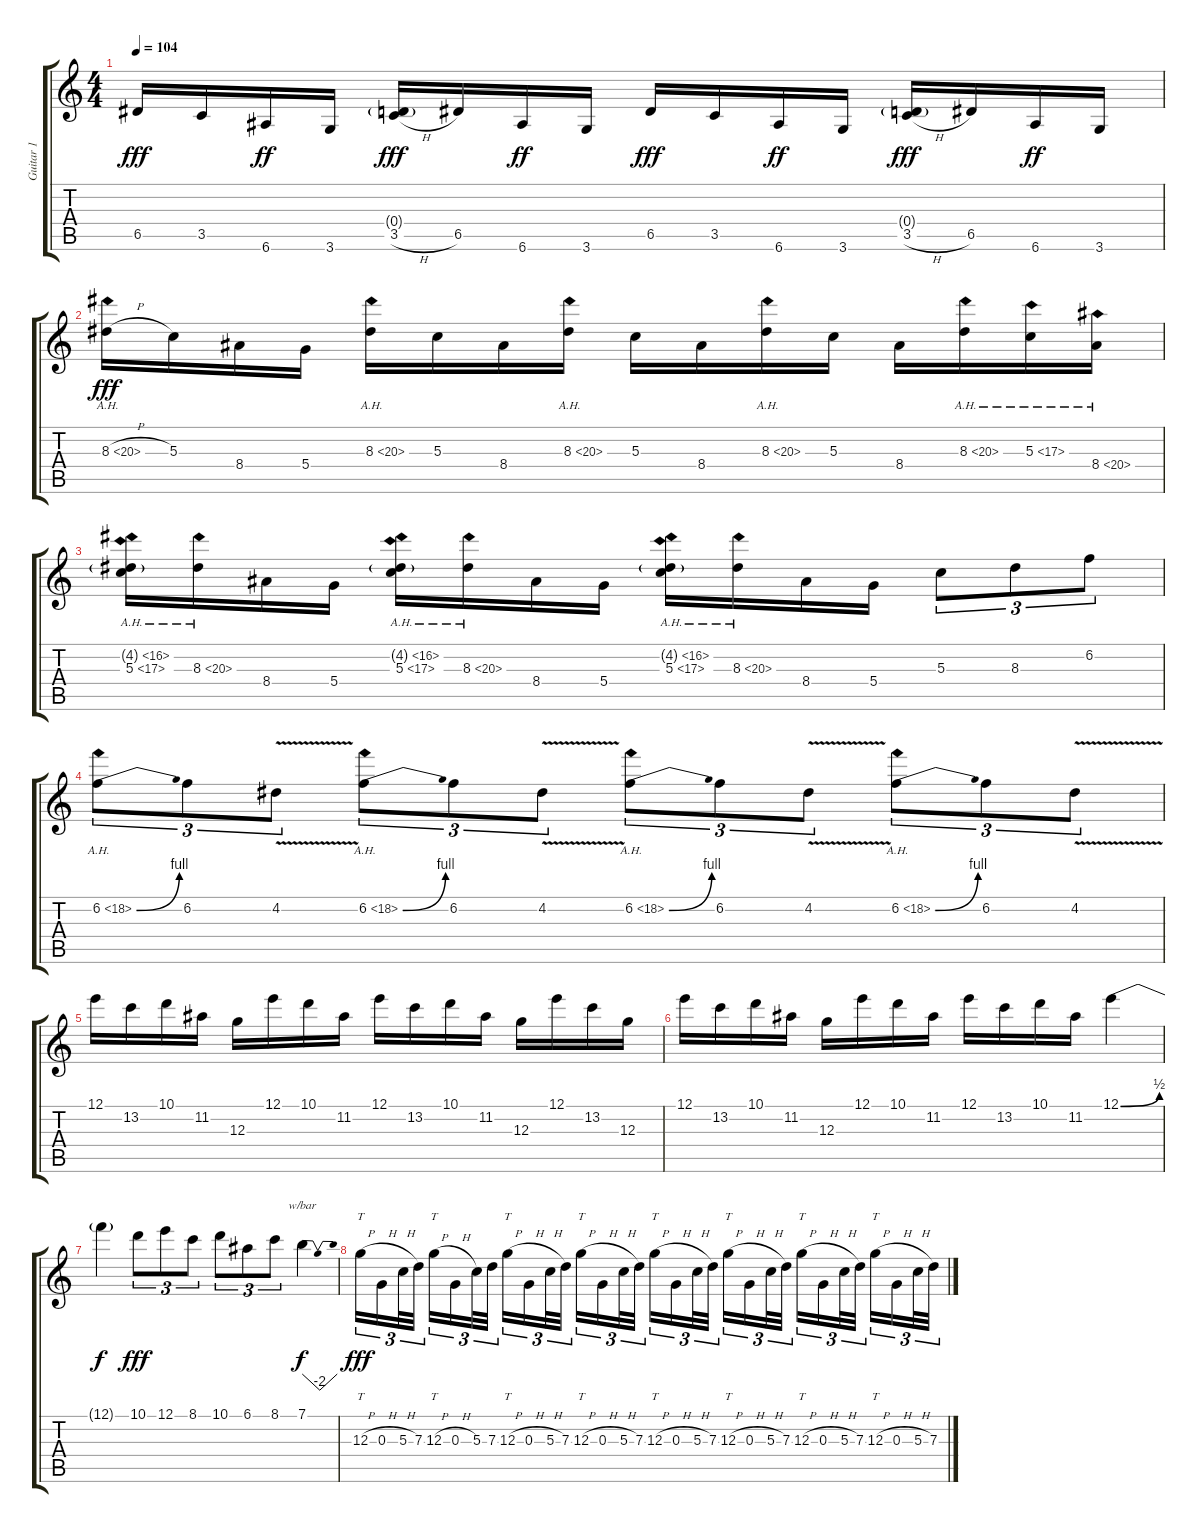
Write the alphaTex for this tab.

\track ("Guitar 1" "Guitar 1") {instrument distortionguitar}
\staff {score tabs}
\tuning (E4 B3 G3 D3 A2 E2) {hide}
\ts (4 4)
\tempo 104
\clef g2
\ks c
6.5.16{dy fff} 3.5.16 6.6.16{dy ff} 3.6.16 (0.4{g} 3.5{h}).16{dy fff} 6.5.16 6.6.16{dy ff} 3.6.16 6.5.16{dy fff} 3.5.16 6.6.16{dy ff} 3.6.16 (0.4{g} 3.5{h}).16{dy fff} 6.5.16 6.6.16{dy ff} 3.6.16 |
8.3{ah 12 h}.16{dy fff} 5.3.16 8.4.16 5.4.16 8.3{ah 12}.16 5.3.16 8.4.16 8.3{ah 12}.16 5.3.16 8.4.16 8.3{ah 12}.16 5.3.16 8.4.16 8.3{ah 12}.16 5.3{ah 12}.16 8.4{ah 12}.16 |
(4.2{ah 12 g} 5.3{ah 12}).16 8.3{ah 12}.16 8.4.16 5.4.16 (4.2{ah 12 g} 5.3{ah 12}).16 8.3{ah 12}.16 8.4.16 5.4.16 (4.2{ah 12 g} 5.3{ah 12}).16 8.3{ah 12}.16 8.4.16 5.4.16 5.3.8{tu (3 2)} 8.3.8{tu (3 2)} 6.2.8{tu (3 2)} |
6.2{be (bend 0 0 60 4) ah 12}.8{tu (3 2)} 6.2.8{tu (3 2)} 4.2{v}.8{tu (3 2)} 6.2{be (bend 0 0 60 4) ah 12}.8{tu (3 2)} 6.2.8{tu (3 2)} 4.2{v}.8{tu (3 2)} 6.2{be (bend 0 0 60 4) ah 12}.8{tu (3 2)} 6.2.8{tu (3 2)} 4.2{v}.8{tu (3 2)} 6.2{be (bend 0 0 60 4) ah 12}.8{tu (3 2)} 6.2.8{tu (3 2)} 4.2{v}.8{tu (3 2)} |
12.1.16 13.2.16 10.1.16 11.2.16 12.3.16 12.1.16 10.1.16 11.2.16 12.1.16 13.2.16 10.1.16 11.2.16 12.3.16 12.1.16 13.2.16 12.3.16 |
12.1.16 13.2.16 10.1.16 11.2.16 12.3.16 12.1.16 10.1.16 11.2.16 12.1.16 13.2.16 10.1.16 11.2.16 12.1{be (bend 0 0 60 2)}.4 |
12.1{t}.4{dy f} 10.1.8{tu (3 2) dy fff} 12.1.8{tu (3 2)} 8.1.8{tu (3 2)} 10.1.8{tu (3 2)} 6.1.8{tu (3 2)} 8.1.8{tu (3 2)} 7.1.4{tbe (dip default 0 0 30 -8 60 0) dy f} |
12.3{h}.16{tt tu (3 2) dy fff} 0.3{h}.16{tu (3 2)} 5.3{h}.32{tu (3 2)} 7.3.32{tu (3 2) beam splitsecondary} 12.3{h}.16{tt tu (3 2)} 0.3{h}.16{tu (3 2)} 5.3.32{tu (3 2)} 7.3.32{tu (3 2)} 12.3{h}.16{tt tu (3 2)} 0.3{h}.16{tu (3 2)} 5.3{h}.32{tu (3 2)} 7.3.32{tu (3 2) beam splitsecondary} 12.3{h}.16{tt tu (3 2)} 0.3{h}.16{tu (3 2)} 5.3{h}.32{tu (3 2)} 7.3.32{tu (3 2)} 12.3{h}.16{tt tu (3 2)} 0.3{h}.16{tu (3 2)} 5.3{h}.32{tu (3 2)} 7.3.32{tu (3 2) beam splitsecondary} 12.3{h}.16{tt tu (3 2)} 0.3{h}.16{tu (3 2)} 5.3{h}.32{tu (3 2)} 7.3.32{tu (3 2)} 12.3{h}.16{tt tu (3 2)} 0.3{h}.16{tu (3 2)} 5.3{h}.32{tu (3 2)} 7.3.32{tu (3 2) beam splitsecondary} 12.3{h}.16{tt tu (3 2)} 0.3{h}.16{tu (3 2)} 5.3{h}.32{tu (3 2)} 7.3.32{tu (3 2)}
